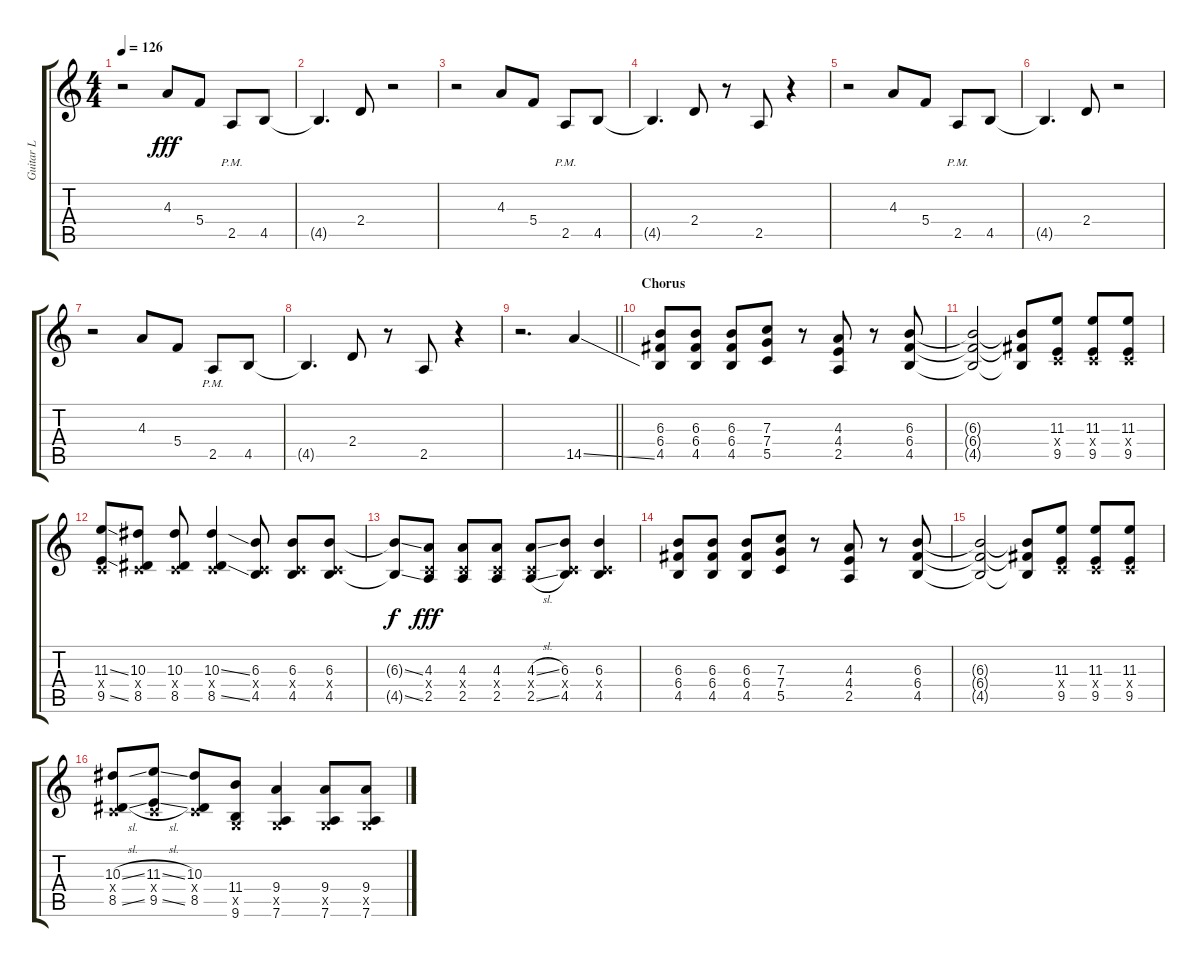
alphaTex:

\track ("Guitar L" "Guitar L") {instrument distortionguitar}
\staff {score tabs}
\tuning (D4 A3 F3 C3 G2 D2) {hide}
\ts (4 4)
\tempo 126
\clef g2
\ks c
r.2{dy fff} 4.3.8 5.4.8 2.5{pm}.8 4.5.8 |
4.5{t}.4{d} 2.4.8 r.2 |
r.2 4.3.8 5.4.8 2.5{pm}.8 4.5.8 |
4.5{t}.4{d} 2.4.8 r.8 2.5.8 r.4 |
r.2 4.3.8 5.4.8 2.5{pm}.8 4.5.8 |
4.5{t}.4{d} 2.4.8 r.2 |
r.2 4.3.8 5.4.8 2.5{pm}.8 4.5.8 |
4.5{t}.4{d} 2.4.8 r.8 2.5.8 r.4 |
\barLineRight lightlight
r.2{d} 14.5{ss}.4 |
\section ("" "Chorus")
(6.3 6.4 4.5).8 (6.3 6.4 4.5).8 (6.3 6.4 4.5).8 (7.3 7.4 5.5).8 r.8 (4.3 4.4 2.5).8 r.8 (6.3 6.4 4.5).8 |
(6.3{t} 6.4{t} 4.5{t}).2 (6.3{t} 6.4{t} 4.5{t}).8 (11.3 0.4{x} 9.5).8 (11.3 0.4{x} 9.5).8 (11.3 0.4{x} 9.5).8 |
(11.3{ss} 0.4{x} 9.5{ss}).8 (10.3 0.4{x} 8.5).8 (10.3 0.4{x} 8.5).8 (10.3{ss} 0.4{x} 8.5{ss}).4 (6.3 0.4{x} 4.5).8 (6.3 0.4{x} 4.5).8 (6.3 0.4{x} 4.5).8 |
(6.3{ss t} 4.5{ss t}).8{dy f} (4.3 0.4{x} 2.5).8{dy fff} (4.3 0.4{x} 2.5).8 (4.3 0.4{x} 2.5).8 (4.3{sl} 0.4{x} 2.5{sl}).8 (6.3 0.4{x} 4.5).8 (6.3 0.4{x} 4.5).4 |
(6.3 6.4 4.5).8 (6.3 6.4 4.5).8 (6.3 6.4 4.5).8 (7.3 7.4 5.5).8 r.8 (4.3 4.4 2.5).8 r.8 (6.3 6.4 4.5).8 |
(6.3{t} 6.4{t} 4.5{t}).2 (6.3{t} 6.4{t} 4.5{t}).8 (11.3 0.4{x} 9.5).8 (11.3 0.4{x} 9.5).8 (11.3 0.4{x} 9.5).8 |
(10.3{sl} 0.4{x} 8.5{sl}).8 (11.3{sl} 0.4{x} 9.5{sl}).8 (10.3 0.4{x} 8.5).8 (11.4 0.5{x} 9.6).8 (9.4 0.5{x} 7.6).4 (9.4 0.5{x} 7.6).8 (9.4 0.5{x} 7.6).8
